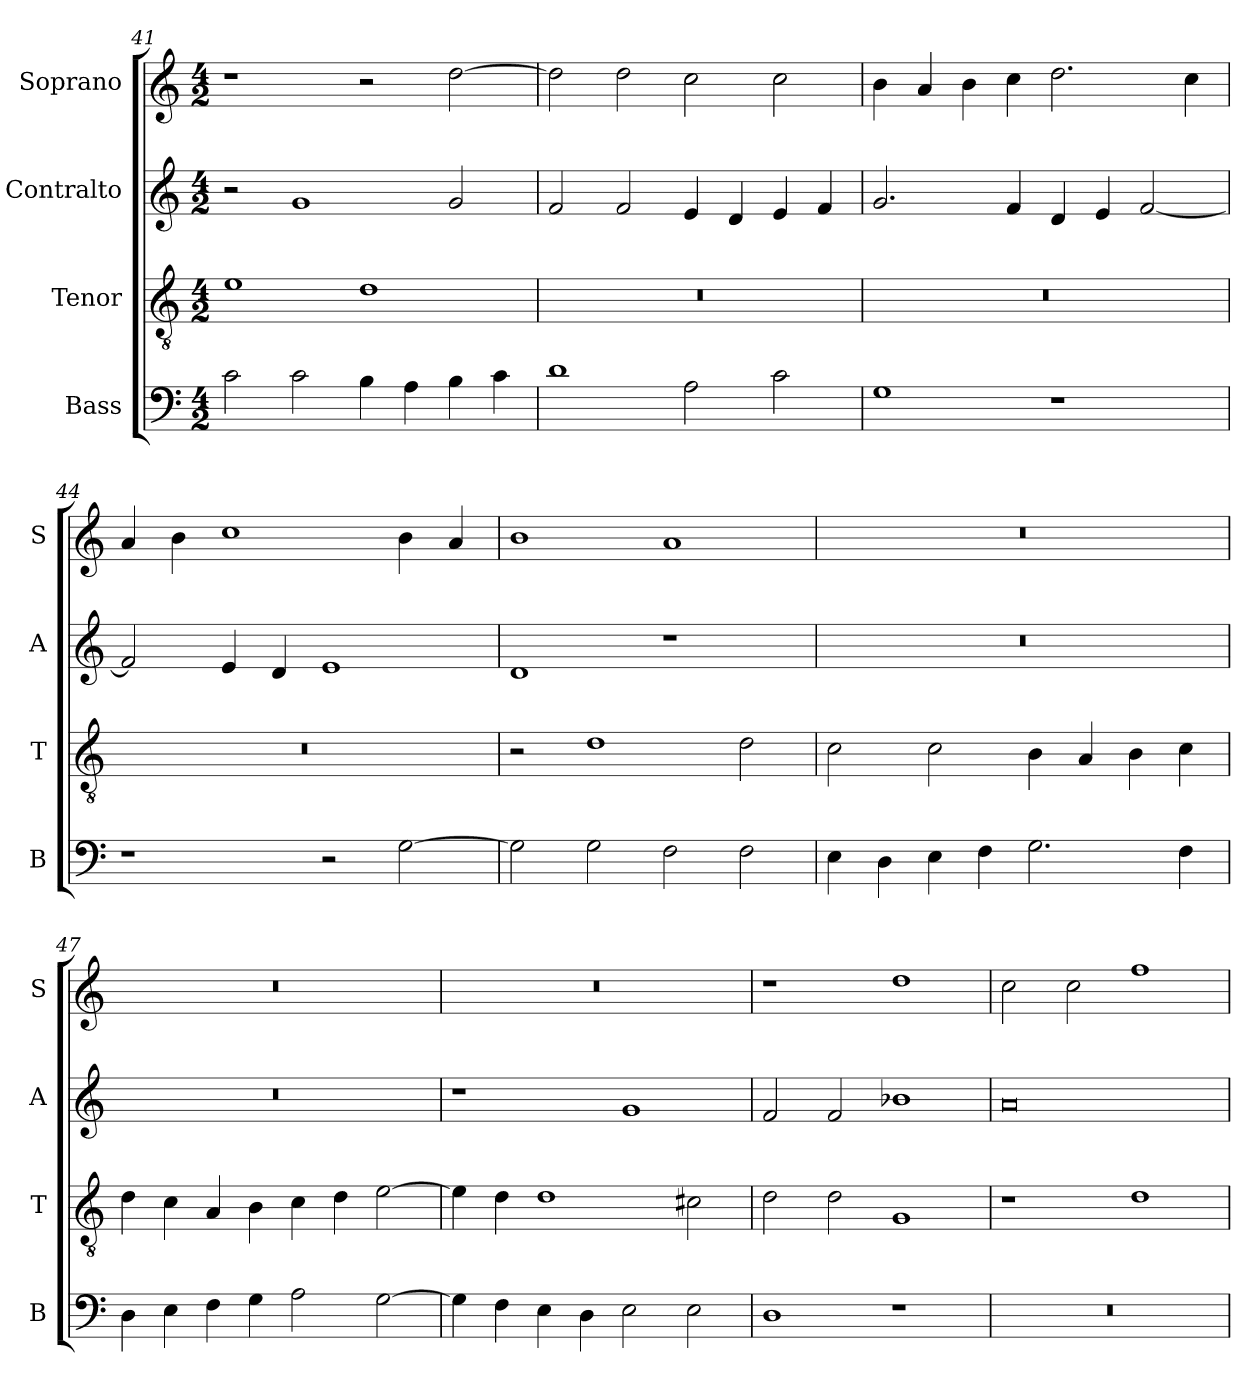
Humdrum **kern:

**kern	**kern	**kern	**kern
*part4	*part3	*part2	*part1
*staff4	*staff3	*staff2	*staff1
*I"Bass	*I"Tenor	*I"Contralto	*I"Soprano
*I'B	*I'T	*I'A	*I'S
*clefF4	*clefGv2	*clefG2	*clefG2
*k[]	*k[]	*k[]	*k[]
*G:mix	*G:mix	*G:mix	*G:mix
*M4/2	*M4/2	*M4/2	*M4/2
=41	=41	=41	=41
2c	1e	2r	1r
2c	.	1g	.
4B	1d	.	2r
4A	.	.	.
4B	.	2g	[2dd
4c	.	.	.
=42	=42	=42	=42
1d	0r	2f	2dd]
.	.	2f	2dd
2A	.	4e	2cc
.	.	4d	.
2c	.	4e	2cc
.	.	4f	.
=43	=43	=43	=43
1G	0r	2.g	4b
.	.	.	4a
.	.	.	4b
.	.	4f	4cc
1r	.	4d	2.dd
.	.	4e	.
.	.	[2f	.
.	.	.	4cc
=44	=44	=44	=44
1r	0r	2f]	4a
.	.	.	4b
.	.	4e	1cc
.	.	4d	.
2r	.	1e	.
[2G	.	.	4b
.	.	.	4a
=45	=45	=45	=45
2G]	2r	1d	1b
2G	1d	.	.
2F	.	1r	1a
2F	2d	.	.
=46	=46	=46	=46
4E	2c	0r	0r
4D	.	.	.
4E	2c	.	.
4F	.	.	.
2.G	4B	.	.
.	4A	.	.
.	4B	.	.
4F	4c	.	.
=47	=47	=47	=47
4D	4d	0r	0r
4E	4c	.	.
4F	4A	.	.
4G	4B	.	.
2A	4c	.	.
.	4d	.	.
[2G	[2e	.	.
=48	=48	=48	=48
4G]	4e]	1r	0r
4F	4d	.	.
4E	1d	.	.
4D	.	.	.
2E	.	1g	.
2E	2c#X	.	.
=49	=49	=49	=49
1D	2d	2f	1r
.	2d	2f	.
1r	1G	1b-X	1dd
=50	=50	=50	=50
0r	1r	0a	2cc
.	.	.	2cc
.	1d	.	1ff
=	=	=	=
*-	*-	*-	*-
